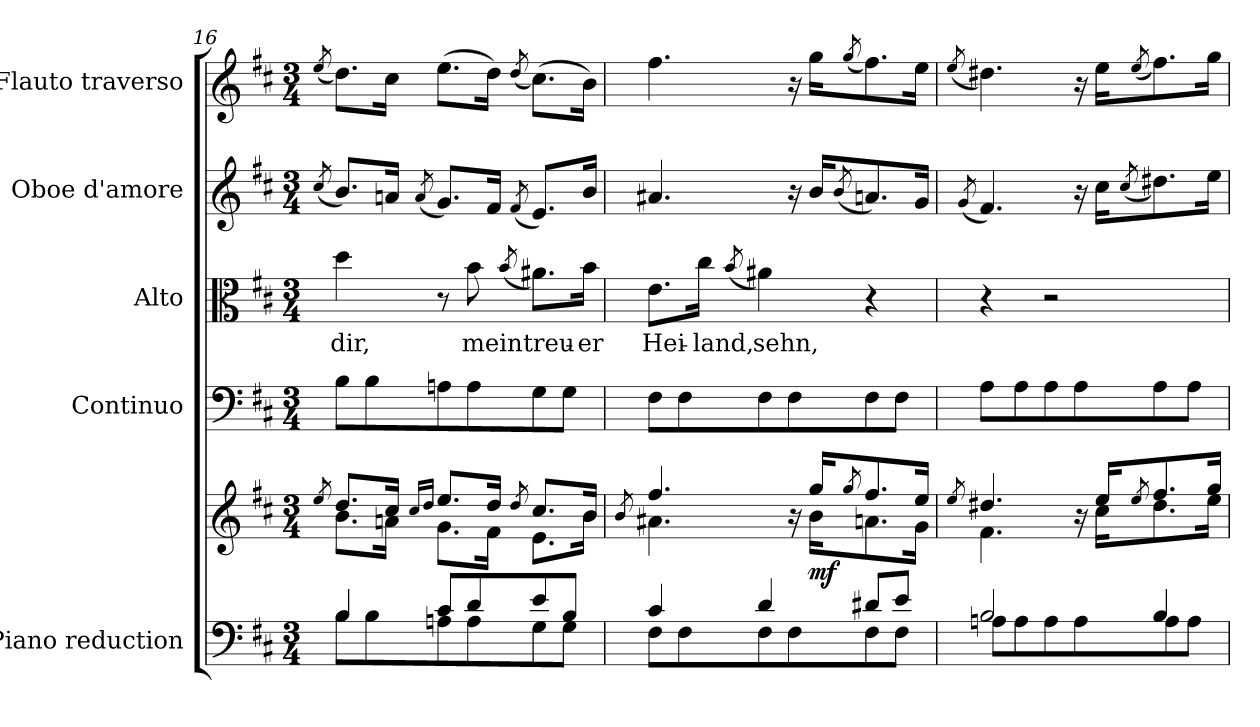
**kern	**kern	**dynam	**kern	**kern	**text	**kern	**dynam	**kern	**dynam
*part5	*part5	*part5	*part4	*part3	*part3	*part2	*part2	*part1	*part1
*staff6	*staff5	*staff5/6	*staff4	*staff3	*staff3	*staff2	*staff2	*staff1	*staff1
*I"Piano reduction	*	*	*I"Continuo	*I"Alto	*	*I"Oboe d'amore	*	*I"Flauto traverso	*
*I'Pno	*	*	*	*	*	*I'Ob	*	*I'Fl	*
!!LO:LB:g=z
*clefF4	*clefG2	*	*clefF4	*clefC3	*	*clefG2	*	*clefG2	*
*k[f#c#]	*k[f#c#]	*	*k[f#c#]	*k[f#c#]	*	*k[f#c#]	*	*k[f#c#]	*
*M3/4	*M3/4	*	*M3/4	*M3/4	*	*M3/4	*	*M3/4	*
=16	=16	=16	=16	=16	=16	=16	=16	=16	=16
.	8qee/	.	.	.	.	(8qcc#/	.	(8qee/	.
*^	*^	*	*	*	*	*	*	*	*
!	!	!	!	!	!	!	!LO:LY:b	!	!	!	!
4B/	8B\L	8.dd/L	8.b\L	.	8B\L	4dd\	dir,	8.b/L)	.	8.dd\L)	.
.	8B\	.	.	.	8B\	.	.	.	.	.	.
.	.	16cc#/Jk	16an\Jk	.	.	.	.	16an/Jk	.	16cc#\Jk	.
.	.	16qcc#/LL	.	.	.	.	.	.	.	.	.
.	.	16qdd/JJ	.	.	.	.	.	(8qa/	.	.	.
8c#/L	8An\	8.ee/L	8.g\L	.	8An\	8r	.	8.g/L)	.	(8.ee\L	.
!	!	!	!	!	!	!	!LO:LY:b	!	!	!	!
8d/	8A\	.	.	.	8A\	8b\	mein	.	.	.	.
.	.	16dd/Jk	16f#\Jk	.	.	.	.	16f#/Jk	.	16dd\Jk)	.
.	.	8qdd/	.	.	.	(8qb/	.	(8qf#/	.	(8qdd/	.
!	!	!	!	!	!	!	!LO:LY:b	!	!	!	!
8e/	8G\	8.cc#/L	8.e\L	.	8G\	8.a#X\L)	treu-	8.e/L)	.	(8.cc#\L)	.
8B/J	8G\J	.	.	.	8G\J	.	.	.	.	.	.
!	!	!	!	!	!	!	!LO:LY:b	!	!	!	!
.	.	16b/Jk	16b\Jk	.	.	16b\Jk	-er	16b/Jk	.	16b\Jk)	.
=17	=17	=17	=17	=17	=17	=17	=17	=17	=17	=17	=17
.	.	.	8qb/	.	.	.	.	.	.	.	.
!	!	!	!	!	!	!	!LO:LY:b	!	!	!	!
4c#/	8F#\L	4.ff#/	4.a#X\	.	8F#\L	8.e\L	Hei-	4.a#X/	.	4.ff#\	.
.	8F#\	.	.	.	8F#\	.	.	.	.	.	.
!	!	!	!	!	!	!	!LO:LY:b	!	!	!	!
.	.	.	.	.	.	16cc#\Jk	-land,	.	.	.	.
.	.	.	.	.	.	(8qb/	.	.	.	.	.
!	!	!	!	!	!	!	!LO:LY:b	!	!	!	!
4d/	8F#\	.	.	.	8F#\	4a#X\)	sehn,	.	.	.	.
.	8F#\	16r	16ryy	.	8F#\	.	.	16r	.	16r	.
!	!	!	!	!LO:DY:b	!	!	!	!	!LO:DY:b	!	!LO:DY:b
.	.	16gg/KL	16b\KL	mf	.	.	.	16b/KL	other-dynamics	16gg\KL	other-dynamics
.	.	8qgg/	.	.	.	.	.	(8qb/	.	(8qgg/	.
8d#X/L	8F#\	8.ff#/	8.an\	.	8F#\	4r	.	8.an/)	.	8.ff#\)	.
8e/J	8F#\J	.	.	.	8F#\J	.	.	.	.	.	.
.	.	16ee/Jk	16g\Jk	.	.	.	.	16g/Jk	.	16ee\Jk	.
=18	=18	=18	=18	=18	=18	=18	=18	=18	=18	=18	=18
.	.	8qee/	.	.	.	.	.	(8qg/	.	(8qee/	.
2B/	8An\L	4.dd#X/	4.f#\	.	8A\L	4r	.	4.f#/)	.	4.dd#X\)	.
.	8A\	.	.	.	8A\	.	.	.	.	.	.
.	8A\	.	.	.	8A\	2r	.	.	.	.	.
.	8A\	16r	16ryy	.	8A\	.	.	16r	.	16r	.
.	.	16ee/KL	16cc#\KL	.	.	.	.	16cc#\KL	.	16ee\KL	.
.	.	8qee/	.	.	.	.	.	(8qcc#/	.	(8qee/	.
4B/	8A\	8.ff#/	8.dd#\	.	8A\	.	.	8.dd#X\)	.	8.ff#\)	.
.	8A\J	.	.	.	8A\J	.	.	.	.	.	.
.	.	16gg/Jk	16ee\Jk	.	.	.	.	16ee\Jk	.	16gg\Jk	.
*v	*v	*	*	*	*	*	*	*	*	*	*
*	*v	*v	*	*	*	*	*	*	*	*
=	=	=	=	=	=	=	=	=	=
*-	*-	*-	*-	*-	*-	*-	*-	*-	*-
